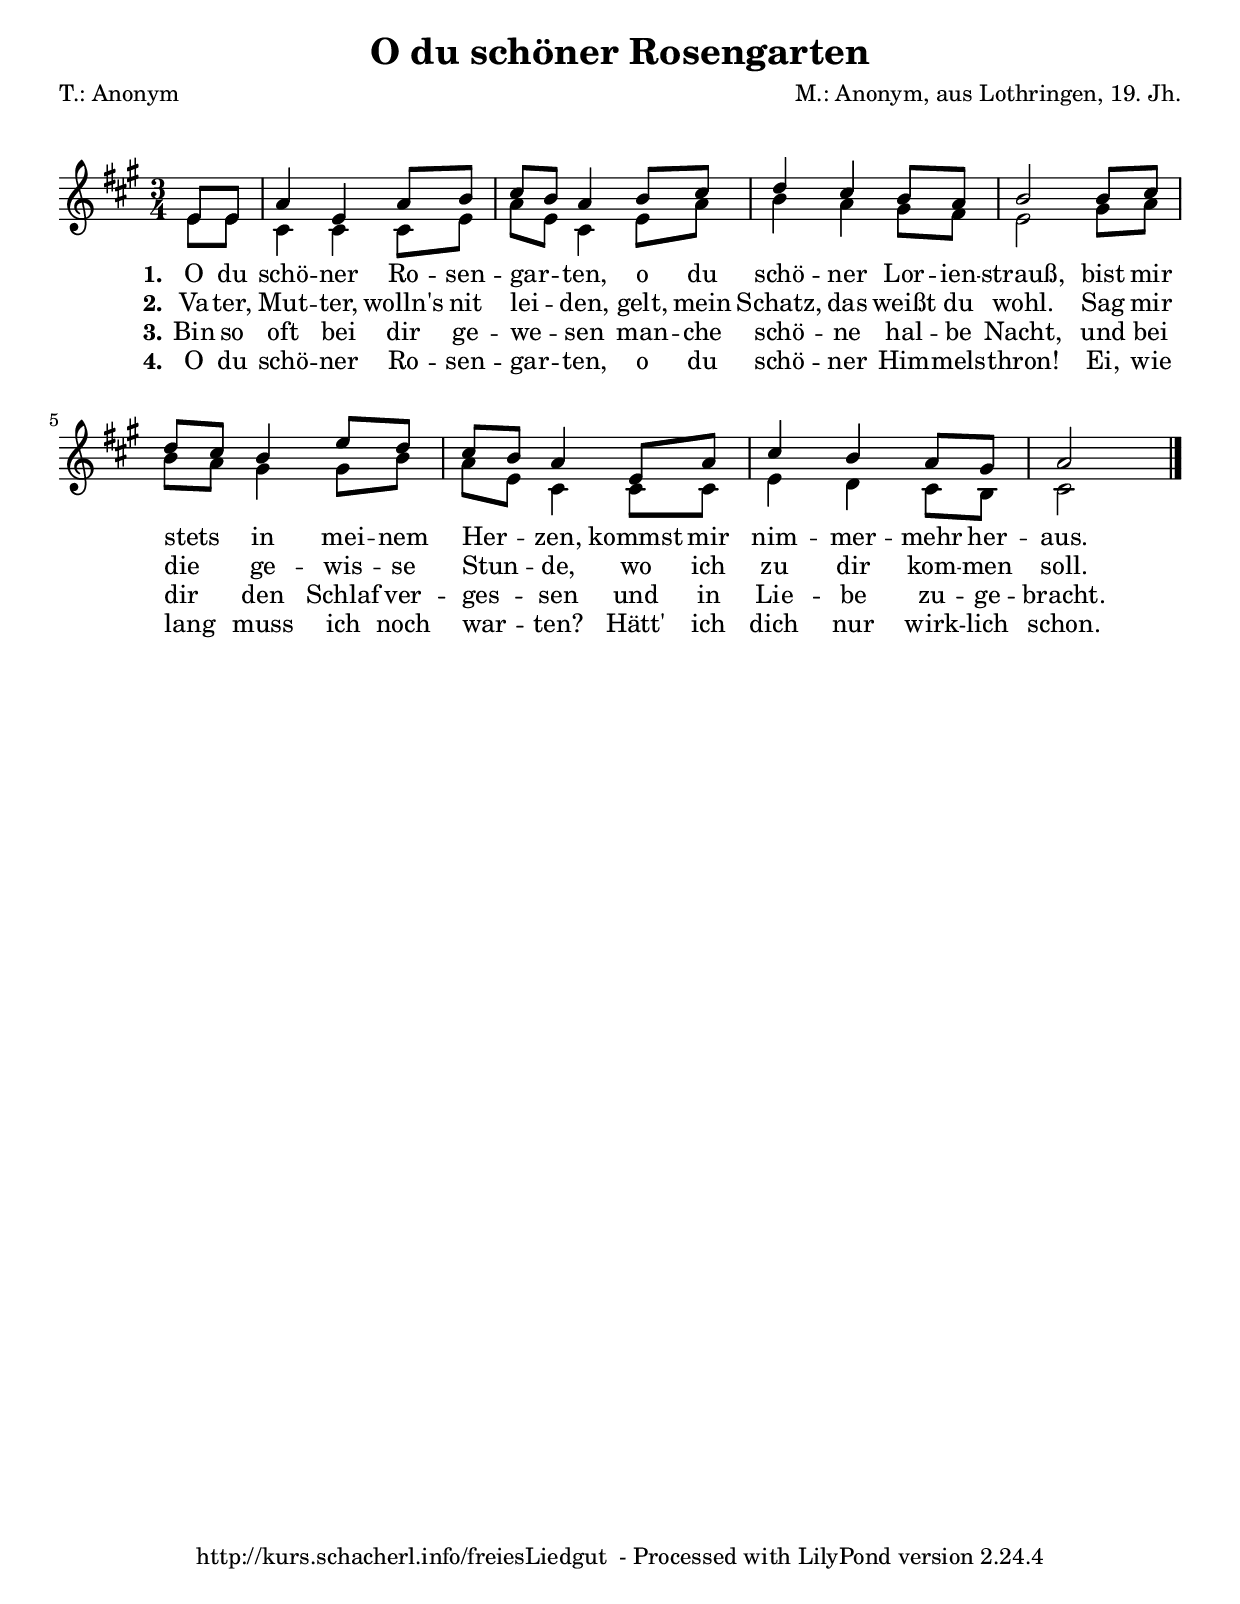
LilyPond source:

global = {
  \key a \major
  \time 3/4
  %\autoBeamOff
}

akkorde = {  }

sopran = \relative c' {
  \global
  \partial 4
  e8 e8 | a4 e4 a8 b | cis b a4 b8 cis | d4 cis4 b8 a | b2 b8 cis | \break
  d cis b4 e8 d | cis b a4 e8 a | cis4 b a8 gis | a2 
   \bar "|."
}

alt = \relative c' {
  \global
  \partial 4
  e8 e | cis4 cis cis8 e | a e cis4 e8 a | b4 a gis8 fis | e2 gis8 a | \break
  b a gis4 gis8 b | a e cis4 cis8 cis | e4 d cis8 b | cis2
   \bar "|."
}


lyricsS = \lyricmode {
  \set stanza = "1."
  O du schö -- ner Ro -- sen -- gar -- _ ten, o du schö -- ner Lor -- ien -- strauß,
  bist mir stets _ in mei -- nem Her -- _ zen, kommst mir nim -- mer -- mehr her -- aus.
}
lyricsSTwo = \lyricmode {
  \set stanza = "2."
  Va -- ter, Mut -- ter, wolln's nit lei -- _ den, gelt, mein Schatz, das weißt du wohl.
  Sag mir die _ ge -- wis -- se Stun -- _ de, wo ich zu dir kom -- men soll.
}
lyricsSThree = \lyricmode {
  \set stanza = "3."
  Bin so oft bei dir ge -- we -- _ sen man -- che schö -- ne hal -- be Nacht,
  und bei dir _ den Schlaf ver -- ges -- _ sen und in Lie -- be zu -- ge -- bracht.
}
lyricsSFour = \lyricmode {
  \set stanza = "4."
  O du schö -- ner Ro -- sen -- gar -- _ ten, o du schö -- ner Him -- mels -- thron!
Ei, wie lang _ muss ich noch war -- _ ten? Hätt' ich dich nur wirk -- lich schon.
}

fusszeile = \markup{
  \with-url #"http://kurs.schacherl.info/freiesLiedgut" {
  http://kurs.schacherl.info/freiesLiedgut
  }
  \with-url #"https://lilypond.org/"{" - Processed with LilyPond version"  #(lilypond-version)}
}


\paper {
  indent = 0
  %paper-height = 15\cm
  top-margin = 30
  %bottom-margin = 0
  markup-system-spacing.padding = #5
  system-system-spacing =
    #'((basic-distance . 25) 
       (minimum-distance . 8)
       (padding . 1)
       (stretchability . 60)) 
    % defaults: 12, 8, 1, 60
}

\header {
  title = "O du schöner Rosengarten"
  poet = "T.: Anonym" 
  composer = "M.: Anonym, aus Lothringen, 19. Jh."
  arranger = ""
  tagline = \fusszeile
}


\score {
 <<
      \akkorde
      \new Staff = "zweistimmig" 
      <<
        \new Voice = "voiceSopran" {
          \voiceOne
          \sopran
        }
        \new Lyrics \lyricsto "voiceSopran" \lyricsS
        \new Lyrics \lyricsto "voiceSopran" \lyricsSTwo
        \new Lyrics \lyricsto "voiceSopran" \lyricsSThree
        \new Lyrics \lyricsto "voiceSopran" \lyricsSFour
        \new Voice = "voiceAlt" {
          \voiceTwo
          \alt
        }
        %Alt Lyrics unten
        %\addlyrics {\lyricsA}
      >>
 >>
  \layout{
  }
}


\score {
    \new ChoirStaff <<
      \new Staff = "zweistimmig" {
      <<
        \new Voice = "voiceSopran" {
          \voiceOne
          \sopran
        }
        \new Lyrics \lyricsto "voiceSopran" \lyricsS
        \new Voice = "voiceAlt" {
          \voiceTwo
          \alt
        }
        %Alt Lyrics unten
        %\addlyrics {\lyricsA}
      >>
      }
      >>
 
  \midi{
    \tempo 4 = 80
  }
}


